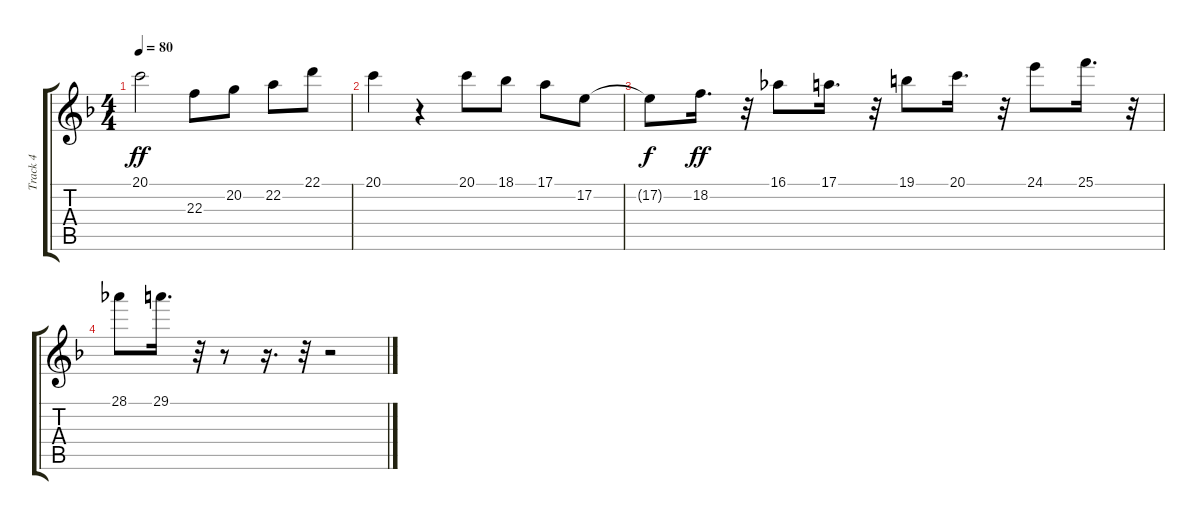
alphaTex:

\track ("Track 4" "Track 4") {instrument whistle}
\staff {score tabs}
\tuning (E4 B3 G3 D3 A2 E2) {hide}
\ts (4 4)
\tempo 80
\clef g2
\ks f
20.1.2{dy ff} 22.3.8 20.2.8 22.2.8 22.1.8 |
20.1.4 r.4 20.1.8 18.1.8 17.1.8 17.2.8 |
17.2{t}.8{dy f} 18.2.16{d dy ff} r.32 16.1.8 17.1.16{d} r.32 19.1.8 20.1.16{d} r.32 24.1.8 25.1.16{d} r.32 |
28.1.8 29.1.16{d} r.32 r.8 r.16{d} r.32 r.2
